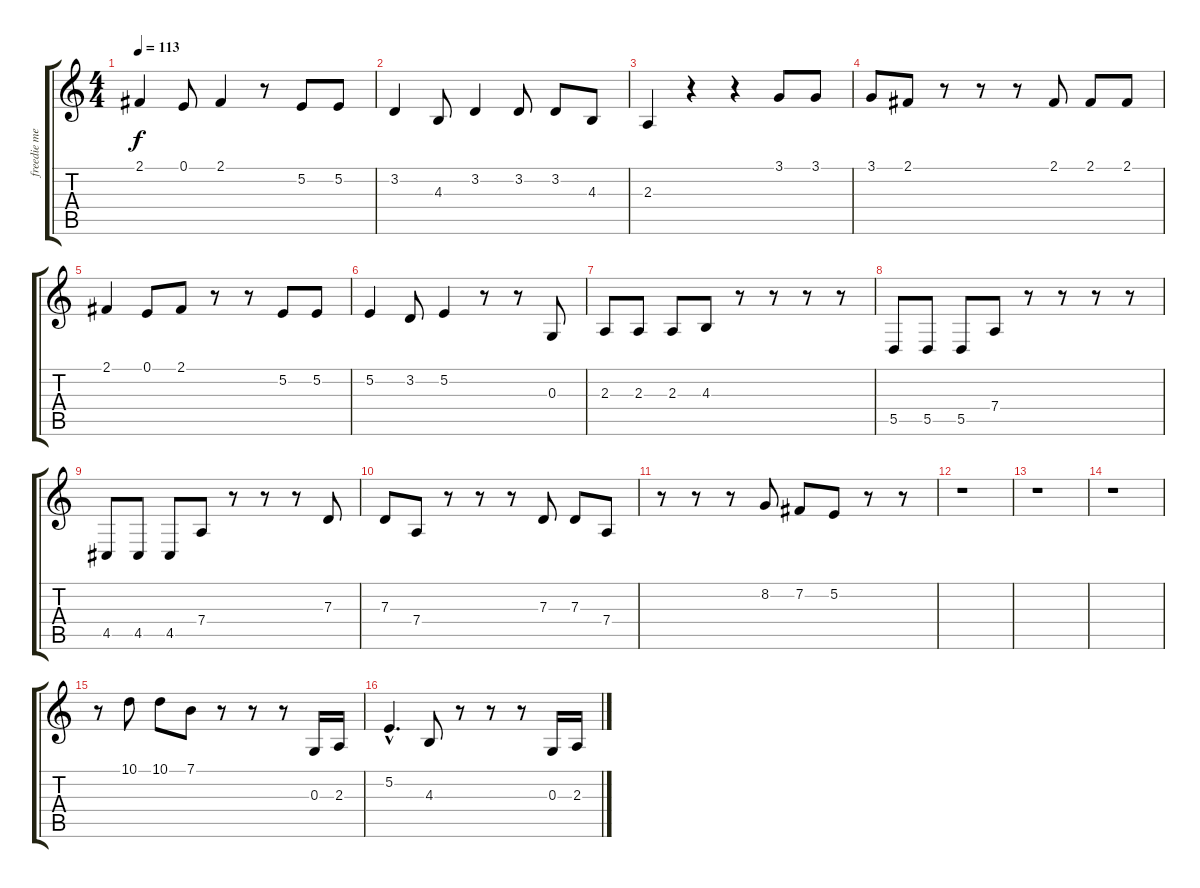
\track ("freedie mercury" "freedie me") {instrument lead1square}
\staff {score tabs}
\tuning (E4 B3 G3 D3 A2 E2) {hide}
\ts (4 4)
\tempo 113
\clef g2
\ks c
2.1.4{dy f} 0.1.8 2.1.4 r.8 5.2.8 5.2.8 |
3.2.4 4.3.8 3.2.4 3.2.8 3.2.8 4.3.8 |
2.3.4 r.4 r.4 3.1.8 3.1.8 |
3.1.8 2.1.8 r.8 r.8 r.8 2.1.8 2.1.8 2.1.8 |
2.1.4 0.1.8 2.1.8 r.8 r.8 5.2.8 5.2.8 |
5.2.4 3.2.8 5.2.4 r.8 r.8 0.3.8 |
2.3.8 2.3.8 2.3.8 4.3.8 r.8 r.8 r.8 r.8 |
5.5.8 5.5.8 5.5.8 7.4.8 r.8 r.8 r.8 r.8 |
4.5.8 4.5.8 4.5.8 7.4.8 r.8 r.8 r.8 7.3.8 |
7.3.8 7.4.8 r.8 r.8 r.8 7.3.8 7.3.8 7.4.8 |
r.8 r.8 r.8 8.2.8 7.2.8 5.2.8 r.8 r.8 |
r.1 |
r.1 |
r.1 |
r.8 10.1.8 10.1.8 7.1.8 r.8 r.8 r.8 0.3.16 2.3.16 |
5.2{hac}.4{d} 4.3.8 r.8 r.8 r.8 0.3.16 2.3.16
